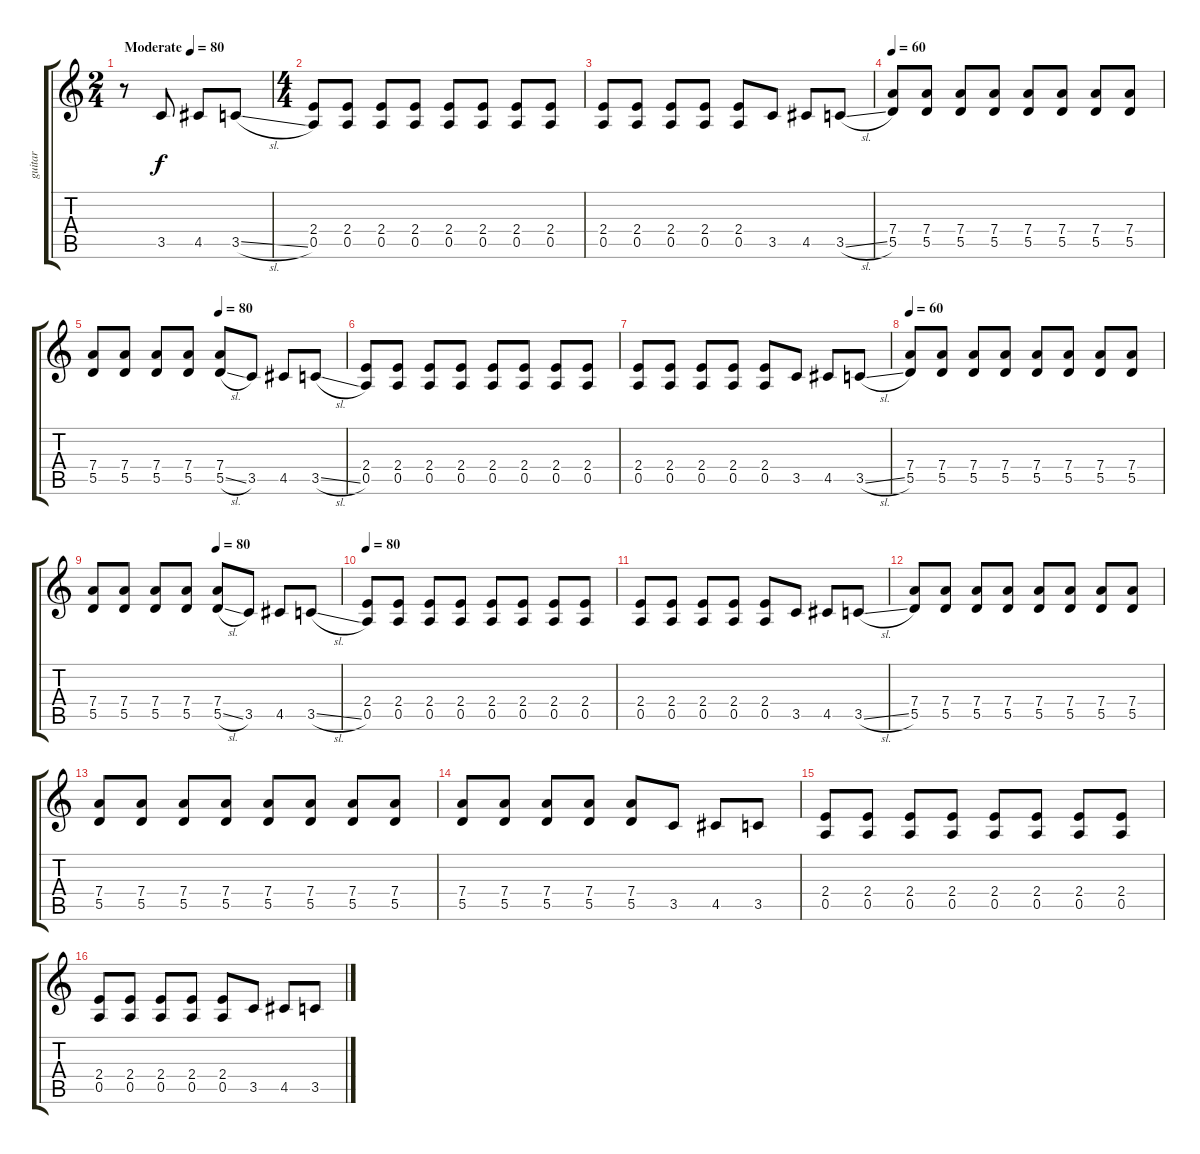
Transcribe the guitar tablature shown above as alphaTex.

\track ("guitar" "guitar") {instrument overdrivenguitar}
\staff {score tabs}
\tuning (E4 B3 G3 D3 A2 E2) {hide}
\ts (2 4)
\tempo (80 "Moderate")
\clef g2
\ks c
r.8{dy f instrument overdrivenguitar} 3.5.8 4.5.8 3.5{sl}.8 |
\ts (4 4)
(2.4 0.5).8 (2.4 0.5).8 (2.4 0.5).8 (2.4 0.5).8 (2.4 0.5).8 (2.4 0.5).8 (2.4 0.5).8 (2.4 0.5).8 |
(2.4 0.5).8 (2.4 0.5).8 (2.4 0.5).8 (2.4 0.5).8 (2.4 0.5).8 3.5.8 4.5.8 3.5{sl}.8 |
\tempo 60
(7.4 5.5).8 (7.4 5.5).8 (7.4 5.5).8 (7.4 5.5).8 (7.4 5.5).8 (7.4 5.5).8 (7.4 5.5).8 (7.4 5.5).8 |
\tempo (80 0.5)
(7.4 5.5).8 (7.4 5.5).8 (7.4 5.5).8 (7.4 5.5).8 (7.4 5.5{sl}).8 3.5.8 4.5.8 3.5{sl}.8 |
(2.4 0.5).8 (2.4 0.5).8 (2.4 0.5).8 (2.4 0.5).8 (2.4 0.5).8 (2.4 0.5).8 (2.4 0.5).8 (2.4 0.5).8 |
(2.4 0.5).8 (2.4 0.5).8 (2.4 0.5).8 (2.4 0.5).8 (2.4 0.5).8 3.5.8 4.5.8 3.5{sl}.8 |
\tempo 60
(7.4 5.5).8 (7.4 5.5).8 (7.4 5.5).8 (7.4 5.5).8 (7.4 5.5).8 (7.4 5.5).8 (7.4 5.5).8 (7.4 5.5).8 |
\tempo (80 0.5)
(7.4 5.5).8 (7.4 5.5).8 (7.4 5.5).8 (7.4 5.5).8 (7.4 5.5{sl}).8 3.5.8 4.5.8 3.5{sl}.8 |
\tempo 80
(2.4 0.5).8 (2.4 0.5).8 (2.4 0.5).8 (2.4 0.5).8 (2.4 0.5).8 (2.4 0.5).8 (2.4 0.5).8 (2.4 0.5).8 |
(2.4 0.5).8 (2.4 0.5).8 (2.4 0.5).8 (2.4 0.5).8 (2.4 0.5).8 3.5.8 4.5.8 3.5{sl}.8 |
(7.4 5.5).8 (7.4 5.5).8 (7.4 5.5).8 (7.4 5.5).8 (7.4 5.5).8 (7.4 5.5).8 (7.4 5.5).8 (7.4 5.5).8 |
(7.4 5.5).8 (7.4 5.5).8 (7.4 5.5).8 (7.4 5.5).8 (7.4 5.5).8 (7.4 5.5).8 (7.4 5.5).8 (7.4 5.5).8 |
(7.4 5.5).8 (7.4 5.5).8 (7.4 5.5).8 (7.4 5.5).8 (7.4 5.5).8 3.5.8 4.5.8 3.5.8 |
(2.4 0.5).8 (2.4 0.5).8 (2.4 0.5).8 (2.4 0.5).8 (2.4 0.5).8 (2.4 0.5).8 (2.4 0.5).8 (2.4 0.5).8 |
(2.4 0.5).8 (2.4 0.5).8 (2.4 0.5).8 (2.4 0.5).8 (2.4 0.5).8 3.5.8 4.5.8 3.5{sl}.8
